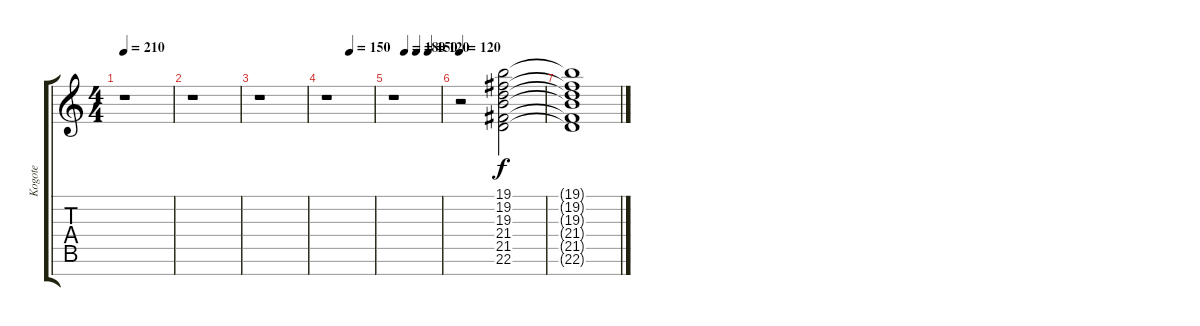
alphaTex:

\track ("Kogote" "Kogote") {instrument drawbarorgan}
\staff {score tabs}
\tuning (E4 B3 G3 D3 A2 E2 B1) {hide}
\ts (4 4)
\tempo 210
\clef g2
\ks c
r.1{dy f} |
r.1 |
r.1 |
\tempo (150 0.5)
r.1 |
\tempo (180 0.25)
\tempo (150 0.5)
\tempo (120 0.75)
r.1{volume 10 instrument stringensemble1} |
\tempo 120
r.2 (19.1 19.2 19.3 21.4 21.5 22.6).2{volume 10 instrument stringensemble1} |
(19.1{t} 19.2{t} 19.3{t} 21.4{t} 21.5{t} 22.6{t}).1{volume 7 instrument stringensemble1}
